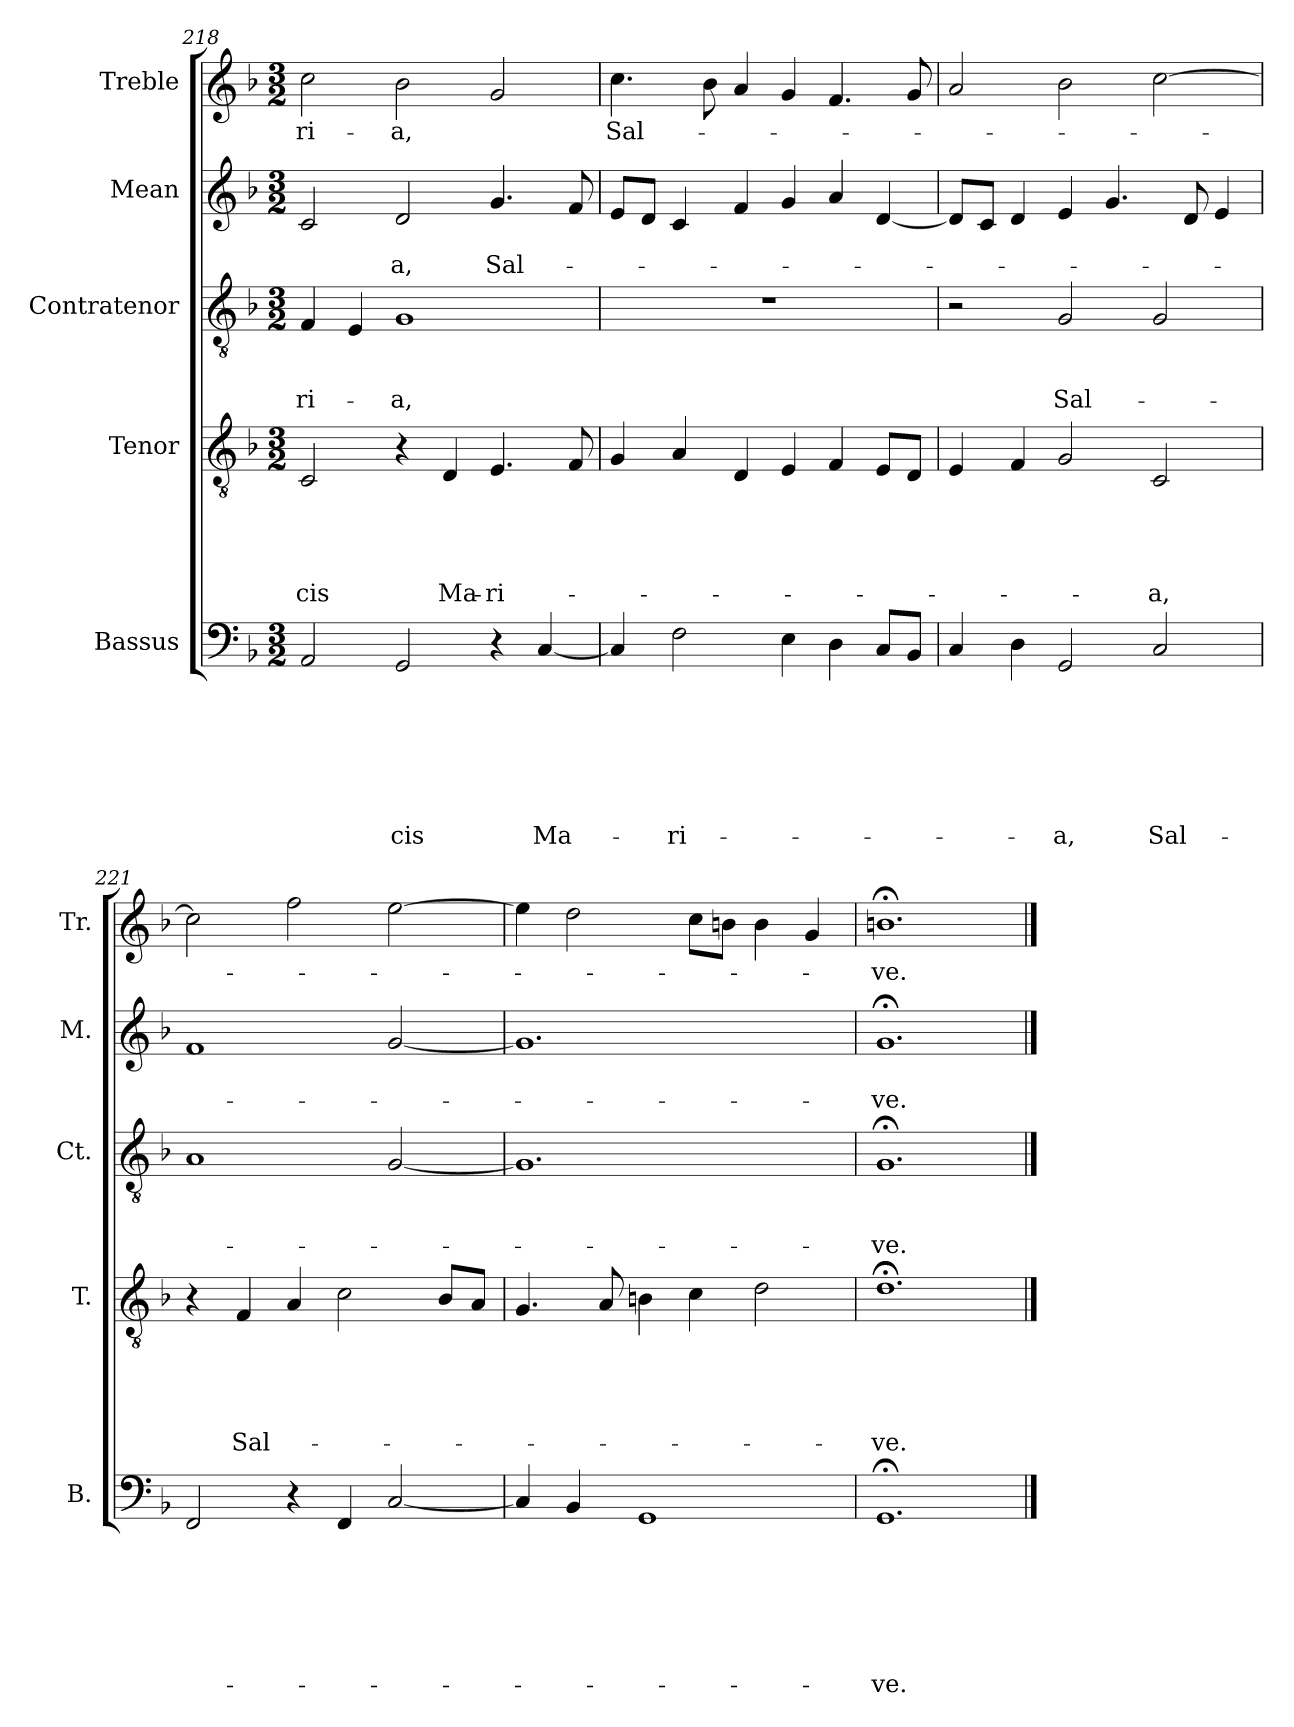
**kern	**text	**text	**text	**text	**text	**text	**text	**kern	**text	**text	**text	**text	**text	**kern	**text	**text	**text	**kern	**text	**text	**kern	**text
*part5	*part5	*part5	*part5	*part5	*part5	*part5	*part5	*part4	*part4	*part4	*part4	*part4	*part4	*part3	*part3	*part3	*part3	*part2	*part2	*part2	*part1	*part1
*staff5	*staff5	*staff5	*staff5	*staff5	*staff5	*staff5	*staff5	*staff4	*staff4	*staff4	*staff4	*staff4	*staff4	*staff3	*staff3	*staff3	*staff3	*staff2	*staff2	*staff2	*staff1	*staff1
*I"Bassus	*	*	*	*	*	*	*	*I"Tenor	*	*	*	*	*	*I"Contratenor	*	*	*	*I"Mean	*	*	*I"Treble	*
*I'B.	*	*	*	*	*	*	*	*I'T.	*	*	*	*	*	*I'Ct.	*	*	*	*I'M.	*	*	*I'Tr.	*
*clefF4	*	*	*	*	*	*	*	*clefGv2	*	*	*	*	*	*clefGv2	*	*	*	*clefG2	*	*	*clefG2	*
*k[b-]	*	*	*	*	*	*	*	*k[b-]	*	*	*	*	*	*k[b-]	*	*	*	*k[b-]	*	*	*k[b-]	*
*F:	*	*	*	*	*	*	*	*F:	*	*	*	*	*	*F:	*	*	*	*F:	*	*	*F:	*
*M3/2	*	*	*	*	*	*	*	*M3/2	*	*	*	*	*	*M3/2	*	*	*	*M3/2	*	*	*M3/2	*
=218	=218	=218	=218	=218	=218	=218	=218	=218	=218	=218	=218	=218	=218	=218	=218	=218	=218	=218	=218	=218	=218	=218
!	!	!	!	!	!	!	!	!	!	!	!	!	!LO:LY:b	!	!	!	!LO:LY:b	!	!	!	!	!LO:LY:b
2AA/	.	.	.	.	.	.	.	2C/	.	.	.	.	-cis	4F/	.	.	-ri-	2c/	.	.	2cc\	-ri-
.	.	.	.	.	.	.	.	.	.	.	.	.	.	4E/	.	.	.	.	.	.	.	.
!	!	!	!	!	!	!	!LO:LY:b	!	!	!	!	!	!	!	!	!	!LO:LY:b	!	!	!LO:LY:b	!	!LO:LY:b
2GG/	.	.	.	.	.	.	-cis	4r	.	.	.	.	.	1G	.	.	-a,	2d/	.	-a,	2b-\	-a,
!	!	!	!	!	!	!	!	!	!	!	!	!	!LO:LY:b	!	!	!	!	!	!	!	!	!
.	.	.	.	.	.	.	.	4D/	.	.	.	.	Ma-	.	.	.	.	.	.	.	.	.
!	!	!	!	!	!	!	!	!	!	!	!	!	!LO:LY:b	!	!	!	!	!	!	!LO:LY:b	!	!
4r	.	.	.	.	.	.	.	4.E/	.	.	.	.	-ri-	.	.	.	.	4.g/	.	Sal-	2g/	.
!	!	!	!	!	!	!	!LO:LY:b	!	!	!	!	!	!	!	!	!	!	!	!	!	!	!
[<4C/	.	.	.	.	.	.	Ma-	.	.	.	.	.	.	.	.	.	.	.	.	.	.	.
.	.	.	.	.	.	.	.	8F/	.	.	.	.	.	.	.	.	.	8f/	.	.	.	.
!!LO:LB:g=z
=219	=219	=219	=219	=219	=219	=219	=219	=219	=219	=219	=219	=219	=219	=219	=219	=219	=219	=219	=219	=219	=219	=219
!	!	!	!	!	!	!	!	!	!	!	!	!	!	!LO:N:vis=1	!	!	!	!	!	!	!	!LO:LY:b
4C/]	.	.	.	.	.	.	.	4G/	.	.	.	.	.	1.r	.	.	.	8e/L	.	.	4.cc\	Sal-
.	.	.	.	.	.	.	.	.	.	.	.	.	.	.	.	.	.	8d/J	.	.	.	.
!	!	!	!	!	!	!	!LO:LY:b	!	!	!	!	!	!	!	!	!	!	!	!	!	!	!
2F\	.	.	.	.	.	.	-ri-	4A/	.	.	.	.	.	.	.	.	.	4c/	.	.	.	.
.	.	.	.	.	.	.	.	.	.	.	.	.	.	.	.	.	.	.	.	.	8b-\	.
.	.	.	.	.	.	.	.	4D/	.	.	.	.	.	.	.	.	.	4f/	.	.	4a/	.
4E\	.	.	.	.	.	.	.	4E/	.	.	.	.	.	.	.	.	.	4g/	.	.	4g/	.
4D\	.	.	.	.	.	.	.	4F/	.	.	.	.	.	.	.	.	.	4a/	.	.	4.f/	.
8C/L	.	.	.	.	.	.	.	8E/L	.	.	.	.	.	.	.	.	.	[<4d/	.	.	.	.
8BB-/J	.	.	.	.	.	.	.	8D/J	.	.	.	.	.	.	.	.	.	.	.	.	8g/	.
=220	=220	=220	=220	=220	=220	=220	=220	=220	=220	=220	=220	=220	=220	=220	=220	=220	=220	=220	=220	=220	=220	=220
4C/	.	.	.	.	.	.	.	4E/	.	.	.	.	.	2r	.	.	.	8d/L]	.	.	2a/	.
.	.	.	.	.	.	.	.	.	.	.	.	.	.	.	.	.	.	8c/J	.	.	.	.
4D\	.	.	.	.	.	.	.	4F/	.	.	.	.	.	.	.	.	.	4d/	.	.	.	.
!	!	!	!	!	!	!	!LO:LY:b	!	!	!	!	!	!	!	!	!	!LO:LY:b	!	!	!	!	!
2GG/	.	.	.	.	.	.	-a,	2G/	.	.	.	.	.	2G/	.	.	Sal-	4e/	.	.	2b-\	.
.	.	.	.	.	.	.	.	.	.	.	.	.	.	.	.	.	.	4.g/	.	.	.	.
!	!	!	!	!	!	!	!LO:LY:b	!	!	!	!	!	!LO:LY:b	!	!	!	!	!	!	!	!	!
2C/	.	.	.	.	.	.	Sal-	2C/	.	.	.	.	-a,	2G/	.	.	.	.	.	.	[>2cc\	.
.	.	.	.	.	.	.	.	.	.	.	.	.	.	.	.	.	.	8d/	.	.	.	.
.	.	.	.	.	.	.	.	.	.	.	.	.	.	.	.	.	.	4e/	.	.	.	.
=221	=221	=221	=221	=221	=221	=221	=221	=221	=221	=221	=221	=221	=221	=221	=221	=221	=221	=221	=221	=221	=221	=221
2FF/	.	.	.	.	.	.	.	4r	.	.	.	.	.	1A	.	.	.	1f	.	.	2cc\]	.
!	!	!	!	!	!	!	!	!	!	!	!	!	!LO:LY:b	!	!	!	!	!	!	!	!	!
.	.	.	.	.	.	.	.	4F/	.	.	.	.	Sal-	.	.	.	.	.	.	.	.	.
4r	.	.	.	.	.	.	.	4A/	.	.	.	.	.	.	.	.	.	.	.	.	2ff\	.
4FF/	.	.	.	.	.	.	.	2c\	.	.	.	.	.	.	.	.	.	.	.	.	.	.
[<2C/	.	.	.	.	.	.	.	.	.	.	.	.	.	[<2G/	.	.	.	[<2g/	.	.	[>2ee\	.
.	.	.	.	.	.	.	.	8B-/L	.	.	.	.	.	.	.	.	.	.	.	.	.	.
.	.	.	.	.	.	.	.	8A/J	.	.	.	.	.	.	.	.	.	.	.	.	.	.
=222	=222	=222	=222	=222	=222	=222	=222	=222	=222	=222	=222	=222	=222	=222	=222	=222	=222	=222	=222	=222	=222	=222
4C/]	.	.	.	.	.	.	.	4.G/	.	.	.	.	.	1.G]	.	.	.	1.g]	.	.	4ee\]	.
4BB-/	.	.	.	.	.	.	.	.	.	.	.	.	.	.	.	.	.	.	.	.	2dd\	.
.	.	.	.	.	.	.	.	8A/	.	.	.	.	.	.	.	.	.	.	.	.	.	.
1GG	.	.	.	.	.	.	.	4B\	.	.	.	.	.	.	.	.	.	.	.	.	.	.
.	.	.	.	.	.	.	.	4c\	.	.	.	.	.	.	.	.	.	.	.	.	8cc\L	.
.	.	.	.	.	.	.	.	.	.	.	.	.	.	.	.	.	.	.	.	.	8b\J	.
.	.	.	.	.	.	.	.	2d\	.	.	.	.	.	.	.	.	.	.	.	.	4b\	.
.	.	.	.	.	.	.	.	.	.	.	.	.	.	.	.	.	.	.	.	.	4g/	.
=223	=223	=223	=223	=223	=223	=223	=223	=223	=223	=223	=223	=223	=223	=223	=223	=223	=223	=223	=223	=223	=223	=223
!	!	!	!	!	!	!	!LO:LY:b	!	!	!	!	!	!LO:LY:b	!	!	!	!LO:LY:b	!	!	!LO:LY:b	!	!LO:LY:b
1.GG;	.	.	.	.	.	.	-ve.	1.d;<	.	.	.	.	-ve.	1.G;	.	.	-ve.	1.g;	.	-ve.	1.b;<	-ve.
==	==	==	==	==	==	==	==	==	==	==	==	==	==	==	==	==	==	==	==	==	==	==
*-	*-	*-	*-	*-	*-	*-	*-	*-	*-	*-	*-	*-	*-	*-	*-	*-	*-	*-	*-	*-	*-	*-
